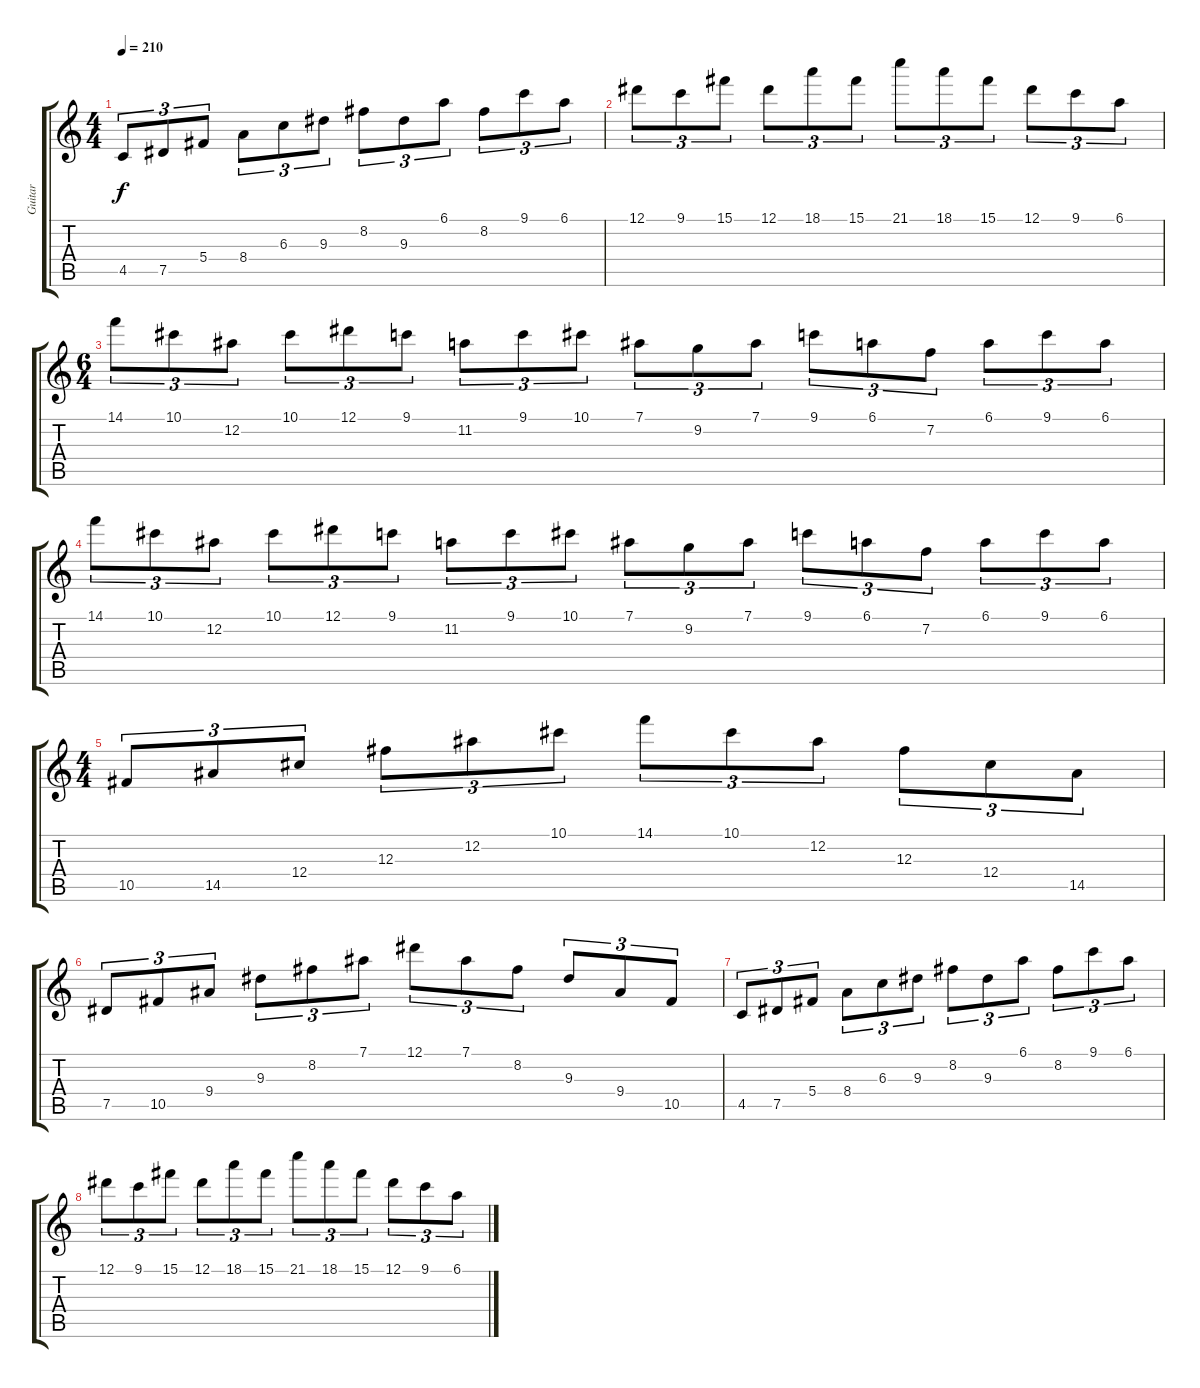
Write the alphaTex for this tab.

\track ("Guitar" "Guitar") {instrument distortionguitar}
\staff {score tabs}
\tuning (Eb4 Bb3 Gb3 Db3 Ab2 Eb2) {hide}
\ts (4 4)
\tempo 210
\clef g2
\ks c
4.5.8{tu (3 2) dy f} 7.5.8{tu (3 2)} 5.4.8{tu (3 2)} 8.4.8{tu (3 2)} 6.3.8{tu (3 2)} 9.3.8{tu (3 2)} 8.2.8{tu (3 2)} 9.3.8{tu (3 2)} 6.1.8{tu (3 2)} 8.2.8{tu (3 2)} 9.1.8{tu (3 2)} 6.1.8{tu (3 2)} |
12.1.8{tu (3 2)} 9.1.8{tu (3 2)} 15.1.8{tu (3 2)} 12.1.8{tu (3 2)} 18.1.8{tu (3 2)} 15.1.8{tu (3 2)} 21.1.8{tu (3 2)} 18.1.8{tu (3 2)} 15.1.8{tu (3 2)} 12.1.8{tu (3 2)} 9.1.8{tu (3 2)} 6.1.8{tu (3 2)} |
\ts (6 4)
14.1.8{tu (3 2)} 10.1.8{tu (3 2)} 12.2.8{tu (3 2)} 10.1.8{tu (3 2)} 12.1.8{tu (3 2)} 9.1.8{tu (3 2)} 11.2.8{tu (3 2)} 9.1.8{tu (3 2)} 10.1.8{tu (3 2)} 7.1.8{tu (3 2)} 9.2.8{tu (3 2)} 7.1.8{tu (3 2)} 9.1.8{tu (3 2)} 6.1.8{tu (3 2)} 7.2.8{tu (3 2)} 6.1.8{tu (3 2)} 9.1.8{tu (3 2)} 6.1.8{tu (3 2)} |
14.1.8{tu (3 2)} 10.1.8{tu (3 2)} 12.2.8{tu (3 2)} 10.1.8{tu (3 2)} 12.1.8{tu (3 2)} 9.1.8{tu (3 2)} 11.2.8{tu (3 2)} 9.1.8{tu (3 2)} 10.1.8{tu (3 2)} 7.1.8{tu (3 2)} 9.2.8{tu (3 2)} 7.1.8{tu (3 2)} 9.1.8{tu (3 2)} 6.1.8{tu (3 2)} 7.2.8{tu (3 2)} 6.1.8{tu (3 2)} 9.1.8{tu (3 2)} 6.1.8{tu (3 2)} |
\ts (4 4)
10.5.8{tu (3 2)} 14.5.8{tu (3 2)} 12.4.8{tu (3 2)} 12.3.8{tu (3 2)} 12.2.8{tu (3 2)} 10.1.8{tu (3 2)} 14.1.8{tu (3 2)} 10.1.8{tu (3 2)} 12.2.8{tu (3 2)} 12.3.8{tu (3 2)} 12.4.8{tu (3 2)} 14.5.8{tu (3 2)} |
7.5.8{tu (3 2)} 10.5.8{tu (3 2)} 9.4.8{tu (3 2)} 9.3.8{tu (3 2)} 8.2.8{tu (3 2)} 7.1.8{tu (3 2)} 12.1.8{tu (3 2)} 7.1.8{tu (3 2)} 8.2.8{tu (3 2)} 9.3.8{tu (3 2)} 9.4.8{tu (3 2)} 10.5.8{tu (3 2)} |
4.5.8{tu (3 2)} 7.5.8{tu (3 2)} 5.4.8{tu (3 2)} 8.4.8{tu (3 2)} 6.3.8{tu (3 2)} 9.3.8{tu (3 2)} 8.2.8{tu (3 2)} 9.3.8{tu (3 2)} 6.1.8{tu (3 2)} 8.2.8{tu (3 2)} 9.1.8{tu (3 2)} 6.1.8{tu (3 2)} |
12.1.8{tu (3 2)} 9.1.8{tu (3 2)} 15.1.8{tu (3 2)} 12.1.8{tu (3 2)} 18.1.8{tu (3 2)} 15.1.8{tu (3 2)} 21.1.8{tu (3 2)} 18.1.8{tu (3 2)} 15.1.8{tu (3 2)} 12.1.8{tu (3 2)} 9.1.8{tu (3 2)} 6.1.8{tu (3 2)}
